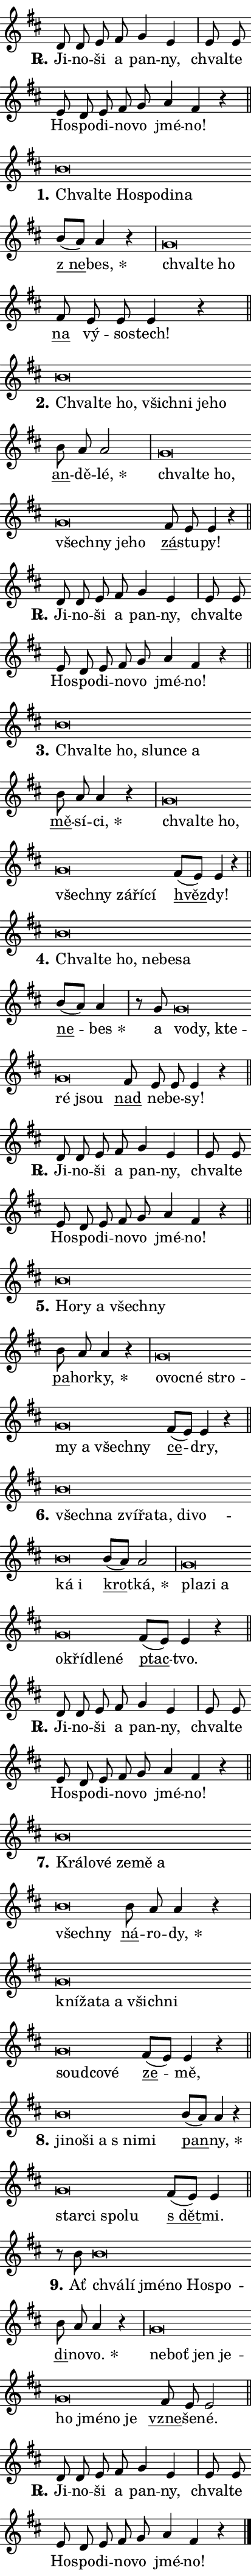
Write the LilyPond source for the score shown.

\version "2.22.1"
\header { tagline = "" }
\paper {
  indent = 0\cm
  top-margin = 0\cm
  right-margin = 0\cm
  bottom-margin = 0\cm
  left-margin = 0\cm
  paper-width = 7\cm
  page-breaking = #ly:one-page-breaking
  system-system-spacing.basic-distance = #11
  score-system-spacing.basic-distance = #11
  ragged-last = ##f
}


%% Author: Thomas Morley
%% https://lists.gnu.org/archive/html/lilypond-user/2020-05/msg00002.html
#(define (line-position grob)
"Returns position of @var[grob} in current system:
   @code{'start}, if at first time-step
   @code{'end}, if at last time-step
   @code{'middle} otherwise
"
  (let* ((col (ly:item-get-column grob))
         (ln (ly:grob-object col 'left-neighbor))
         (rn (ly:grob-object col 'right-neighbor))
         (col-to-check-left (if (ly:grob? ln) ln col))
         (col-to-check-right (if (ly:grob? rn) rn col))
         (break-dir-left
           (and
             (ly:grob-property col-to-check-left 'non-musical #f)
             (ly:item-break-dir col-to-check-left)))
         (break-dir-right
           (and
             (ly:grob-property col-to-check-right 'non-musical #f)
             (ly:item-break-dir col-to-check-right))))
        (cond ((eqv? 1 break-dir-left) 'start)
              ((eqv? -1 break-dir-right) 'end)
              (else 'middle))))

#(define (tranparent-at-line-position vctor)
  (lambda (grob)
  "Relying on @code{line-position} select the relevant enry from @var{vctor}.
Used to determine transparency,"
    (case (line-position grob)
      ((end) (not (vector-ref vctor 0)))
      ((middle) (not (vector-ref vctor 1)))
      ((start) (not (vector-ref vctor 2))))))

noteHeadBreakVisibility =
#(define-music-function (break-visibility)(vector?)
"Makes @code{NoteHead}s transparent relying on @var{break-visibility}"
#{
  \override NoteHead.transparent =
    #(tranparent-at-line-position break-visibility)
#})

#(define delete-ledgers-for-transparent-note-heads
  (lambda (grob)
    "Reads whether a @code{NoteHead} is transparent.
If so this @code{NoteHead} is removed from @code{'note-heads} from
@var{grob}, which is supposed to be @code{LedgerLineSpanner}.
As a result ledgers are not printed for this @code{NoteHead}"
    (let* ((nhds-array (ly:grob-object grob 'note-heads))
           (nhds-list
             (if (ly:grob-array? nhds-array)
                 (ly:grob-array->list nhds-array)
                 '()))
           ;; Relies on the transparent-property being done before
           ;; Staff.LedgerLineSpanner.after-line-breaking is executed.
           ;; This is fragile ...
           (to-keep
             (remove
               (lambda (nhd)
                 (ly:grob-property nhd 'transparent #f))
               nhds-list)))
      ;; TODO find a better method to iterate over grob-arrays, similiar
      ;; to filter/remove etc for lists
      ;; For now rebuilt from scratch
      (set! (ly:grob-object grob 'note-heads)  '())
      (for-each
        (lambda (nhd)
          (ly:pointer-group-interface::add-grob grob 'note-heads nhd))
        to-keep))))

hideNotes = {
  \noteHeadBreakVisibility #begin-of-line-visible
}
unHideNotes = {
  \noteHeadBreakVisibility #all-visible
}

% work-around for resetting accidentals
% https://lilypond.org/doc/v2.23/Documentation/notation/displaying-rhythms#unmetered-music
cadenzaMeasure = {
  \cadenzaOff
  \partial 1024 s1024
  \cadenzaOn
}

#(define-markup-command (accent layout props text) (markup?)
  "Underline accented syllable"
  (interpret-markup layout props
    #{\markup \override #'(offset . 4.3) \underline { #text }#}))

responsum = \markup \concat {
  "R" \hspace #-1.05 \path #0.1 #'((moveto 0 0.07) (lineto 0.9 0.8)) \hspace #0.05 "."
}

\layout {
    \context {
        \Staff
        \remove "Time_signature_engraver"
        \override LedgerLineSpanner.after-line-breaking = #delete-ledgers-for-transparent-note-heads
    }
    \context {
        \Voice {
            \override NoteHead.output-attributes = #'((class . "notehead"))
            \override Hairpin.height = #0.55
        }
    }
    \context {
        \Lyrics {
            \override StanzaNumber.output-attributes = #'((class . "stanzanumber"))
            \override LyricSpace.minimum-distance = #0.9
            \override LyricText.font-name = #"TeX Gyre Schola"
            \override LyricText.font-size = 1
            \override StanzaNumber.font-name = #"TeX Gyre Schola Bold"
            \override StanzaNumber.font-size = 1
        }
    }
}

% magnetic-lyrics.ily
%
%   written by
%     Jean Abou Samra <jean@abou-samra.fr>
%     Werner Lemberg <wl@gnu.org>
%
%   adapted by
%     Jiri Hon <jiri.hon@gmail.com>
%
% Version 2022-Apr-15

% https://www.mail-archive.com/lilypond-user@gnu.org/msg149350.html

#(define (Left_hyphen_pointer_engraver context)
   "Collect syllable-hyphen-syllable occurrences in lyrics and store
them in properties.  This engraver only looks to the left.  For
example, if the lyrics input is @code{foo -- bar}, it does the
following.

@itemize @bullet
@item
Set the @code{text} property of the @code{LyricHyphen} grob between
@q{foo} and @q{bar} to @code{foo}.

@item
Set the @code{left-hyphen} property of the @code{LyricText} grob with
text @q{foo} to the @code{LyricHyphen} grob between @q{foo} and
@q{bar}.
@end itemize

Use this auxiliary engraver in combination with the
@code{lyric-@/text::@/apply-@/magnetic-@/offset!} hook."
   (let ((hyphen #f)
         (text #f))
     (make-engraver
      (acknowledgers
       ((lyric-syllable-interface engraver grob source-engraver)
        (set! text grob)))
      (end-acknowledgers
       ((lyric-hyphen-interface engraver grob source-engraver)
        ;(when (not (grob::has-interface grob 'lyric-space-interface))
          (set! hyphen grob)));)
      ((stop-translation-timestep engraver)
       (when (and text hyphen)
         (ly:grob-set-object! text 'left-hyphen hyphen))
       (set! text #f)
       (set! hyphen #f)))))

#(define (lyric-text::apply-magnetic-offset! grob)
   "If the space between two syllables is less than the value in
property @code{LyricText@/.details@/.squash-threshold}, move the right
syllable to the left so that it gets concatenated with the left
syllable.

Use this function as a hook for
@code{LyricText@/.after-@/line-@/breaking} if the
@code{Left_@/hyphen_@/pointer_@/engraver} is active."
   (let ((hyphen (ly:grob-object grob 'left-hyphen #f)))
     (when hyphen
       (let ((left-text (ly:spanner-bound hyphen LEFT)))
         (when (grob::has-interface left-text 'lyric-syllable-interface)
           (let* ((common (ly:grob-common-refpoint grob left-text X))
                  (this-x-ext (ly:grob-extent grob common X))
                  (left-x-ext
                   (begin
                     ;; Trigger magnetism for left-text.
                     (ly:grob-property left-text 'after-line-breaking)
                     (ly:grob-extent left-text common X)))
                  ;; `delta` is the gap width between two syllables.
                  (delta (- (interval-start this-x-ext)
                            (interval-end left-x-ext)))
                  (details (ly:grob-property grob 'details))
                  (threshold (assoc-get 'squash-threshold details 0.2)))
             (when (< delta threshold)
               (let* (;; We have to manipulate the input text so that
                      ;; ligatures crossing syllable boundaries are not
                      ;; disabled.  For languages based on the Latin
                      ;; script this is essentially a beautification.
                      ;; However, for non-Western scripts it can be a
                      ;; necessity.
                      (lt (ly:grob-property left-text 'text))
                      (rt (ly:grob-property grob 'text))
                      (is-space (grob::has-interface hyphen 'lyric-space-interface))
                      (space (if is-space " " ""))
                      (space-markup (grob-interpret-markup grob " "))
                      (space-size (interval-length (ly:stencil-extent space-markup X)))
                      (extra-delta (if is-space space-size 0))
                      ;; Append new syllable.
                      (ltrt-space (if (and (string? lt) (string? rt))
                                (string-append lt space rt)
                                (make-concat-markup (list lt space rt))))
                      ;; Right-align `ltrt` to the right side.
                      (ltrt-space-markup (grob-interpret-markup
                               grob
                               (make-translate-markup
                                (cons (interval-length this-x-ext) 0)
                                (make-right-align-markup ltrt-space)))))
                 (begin
                   ;; Don't print `left-text`.
                   (ly:grob-set-property! left-text 'stencil #f)
                   ;; Set text and stencil (which holds all collected
                   ;; syllables so far) and shift it to the left.
                   (ly:grob-set-property! grob 'text ltrt-space)
                   (ly:grob-set-property! grob 'stencil ltrt-space-markup)
                   (ly:grob-translate-axis! grob (- (- delta extra-delta)) X))))))))))


#(define (lyric-hyphen::displace-bounds-first grob)
   ;; Make very sure this callback isn't triggered too early.
   (let ((left (ly:spanner-bound grob LEFT))
         (right (ly:spanner-bound grob RIGHT)))
     (ly:grob-property left 'after-line-breaking)
     (ly:grob-property right 'after-line-breaking)
     (ly:lyric-hyphen::print grob)))

squashThreshold = #0.4

\layout {
  \context {
    \Lyrics
    \consists #Left_hyphen_pointer_engraver
    \override LyricText.after-line-breaking =
      #lyric-text::apply-magnetic-offset!
    \override LyricHyphen.stencil = #lyric-hyphen::displace-bounds-first
    \override LyricText.details.squash-threshold = \squashThreshold
    \override LyricHyphen.minimum-distance = 0
    \override LyricHyphen.minimum-length = \squashThreshold
  }
}

squash = \override LyricText.details.squash-threshold = 9999
unSquash = \override LyricText.details.squash-threshold = \squashThreshold

left = \override LyricText.self-alignment-X = #LEFT
unLeft = \revert LyricText.self-alignment-X

starOffset = #(lambda (grob) 
                (let ((x_offset (ly:self-alignment-interface::aligned-on-x-parent grob)))
                  (if (= x_offset 0) 0 (+ x_offset 1.2))))

star = #(define-music-function (syllable)(string?)
"Append star separator at the end of a syllable"
#{
  \once \override LyricText.X-offset = #starOffset
  \lyricmode { \markup {
    #syllable
    \override #'((font-name . "TeX Gyre Schola Bold")) \hspace #0.2 \lower #0.65 \larger "*"
  } }
#})

starAccent = #(define-music-function (syllable)(string?)
"Append star separator at the end of a syllable and make accent"
#{
  \once \override LyricText.X-offset = #starOffset
  \lyricmode { \markup {
    \accent #syllable
    \override #'((font-name . "TeX Gyre Schola Bold")) \hspace #0.2 \lower #0.65 \larger "*"
  } }
#})

breath = #(define-music-function (syllable)(string?)
"Append breathing indicator at the end of a syllable"
#{
  \lyricmode { \markup { #syllable "+" } }
#})

optionalBreath = #(define-music-function (syllable)(string?)
"Append optional breathing indicator at the end of a syllable"
#{
  \lyricmode { \markup { #syllable "(+)" } }
#})


\score {
    <<
        \new Voice = "melody" { \cadenzaOn \key d \major \relative { d'8 d e fis g4 e \cadenzaMeasure \bar "|" e8 e \bar "" e d e \bar "" fis g \bar "" a4 fis r \cadenzaMeasure \bar "||" \break }
\relative { b'\breve*1/16 \hideNotes \breve*1/16 \bar "" \breve*1/16 \bar "" \breve*1/16 \bar "" \breve*1/16 \breve*1/16 \bar "" \unHideNotes \bar "" b8[( a)] a4 r \cadenzaMeasure \bar "|" g\breve*1/16 \hideNotes \breve*1/16 \breve*1/16 \bar "" \unHideNotes \bar "" fis8 e e e4 r \cadenzaMeasure \bar "||" \break }
\relative { b'\breve*1/16 \hideNotes \breve*1/16 \bar "" \breve*1/16 \bar "" \breve*1/16 \bar "" \breve*1/16 \bar "" \breve*1/16 \breve*1/16 \bar "" \unHideNotes \bar "" b8 a a2 \cadenzaMeasure \bar "|" g\breve*1/16 \hideNotes \breve*1/16 \bar "" \breve*1/16 \bar "" \breve*1/16 \bar "" \breve*1/16 \bar "" \breve*1/16 \breve*1/16 \bar "" \unHideNotes \bar "" fis8 e e4 r \cadenzaMeasure \bar "||" \break }
\relative { d'8 d e fis g4 e \cadenzaMeasure \bar "|" e8 e \bar "" e d e \bar "" fis g \bar "" a4 fis r \cadenzaMeasure \bar "||" \break }
\relative { b'\breve*1/16 \hideNotes \breve*1/16 \bar "" \breve*1/16 \bar "" \breve*1/16 \bar "" \breve*1/16 \breve*1/16 \bar "" \unHideNotes \bar "" b8 a a4 r \cadenzaMeasure \bar "|" g\breve*1/16 \hideNotes \breve*1/16 \bar "" \breve*1/16 \bar "" \breve*1/16 \bar "" \breve*1/16 \bar "" \breve*1/16 \bar "" \breve*1/16 \breve*1/16 \bar "" \unHideNotes \bar "" fis8[( e)] e4 r \cadenzaMeasure \bar "||" \break }
\relative { b'\breve*1/16 \hideNotes \breve*1/16 \bar "" \breve*1/16 \bar "" \breve*1/16 \bar "" \breve*1/16 \breve*1/16 \bar "" \unHideNotes \bar "" b8[( a)] a4 \cadenzaMeasure \bar "|" r8 g8 g\breve*1/16 \hideNotes \breve*1/16 \bar "" \breve*1/16 \bar "" \breve*1/16 \breve*1/16 \bar "" \unHideNotes \bar "" fis8 e e e4 r \cadenzaMeasure \bar "||" \break }
\relative { d'8 d e fis g4 e \cadenzaMeasure \bar "|" e8 e \bar "" e d e \bar "" fis g \bar "" a4 fis r \cadenzaMeasure \bar "||" \break }
\relative { b'\breve*1/16 \hideNotes \breve*1/16 \bar "" \breve*1/16 \bar "" \breve*1/16 \breve*1/16 \bar "" \unHideNotes \bar "" b8 a a4 r \cadenzaMeasure \bar "|" g\breve*1/16 \hideNotes \breve*1/16 \bar "" \breve*1/16 \bar "" \breve*1/16 \bar "" \breve*1/16 \bar "" \breve*1/16 \bar "" \breve*1/16 \breve*1/16 \bar "" \unHideNotes \bar "" fis8[( e)] e4 r \cadenzaMeasure \bar "||" \break }
\relative { b'\breve*1/16 \hideNotes \breve*1/16 \bar "" \breve*1/16 \bar "" \breve*1/16 \bar "" \breve*1/16 \bar "" \breve*1/16 \bar "" \breve*1/16 \bar "" \breve*1/16 \breve*1/16 \bar "" \unHideNotes \bar "" b8[( a)] a2 \cadenzaMeasure \bar "|" g\breve*1/16 \hideNotes \breve*1/16 \bar "" \breve*1/16 \bar "" \breve*1/16 \bar "" \breve*1/16 \breve*1/16 \bar "" \unHideNotes \bar "" fis8[( e)] e4 r \cadenzaMeasure \bar "||" \break }
\relative { d'8 d e fis g4 e \cadenzaMeasure \bar "|" e8 e \bar "" e d e \bar "" fis g \bar "" a4 fis r \cadenzaMeasure \bar "||" \break }
\relative { b'\breve*1/16 \hideNotes \breve*1/16 \bar "" \breve*1/16 \bar "" \breve*1/16 \bar "" \breve*1/16 \bar "" \breve*1/16 \bar "" \breve*1/16 \breve*1/16 \bar "" \unHideNotes \bar "" b8 a a4 r \cadenzaMeasure \bar "|" g\breve*1/16 \hideNotes \breve*1/16 \bar "" \breve*1/16 \bar "" \breve*1/16 \bar "" \breve*1/16 \bar "" \breve*1/16 \bar "" \breve*1/16 \bar "" \breve*1/16 \breve*1/16 \bar "" \unHideNotes \bar "" fis8[( e)] e4 r \cadenzaMeasure \bar "||" \break }
\relative { b'\breve*1/16 \hideNotes \breve*1/16 \bar "" \breve*1/16 \bar "" \breve*1/16 \bar "" \breve*1/16 \breve*1/16 \bar "" \unHideNotes \bar "" b8[( a)] a4 r \cadenzaMeasure \bar "|" g\breve*1/16 \hideNotes \breve*1/16 \bar "" \breve*1/16 \breve*1/16 \bar "" \unHideNotes \bar "" fis8[( e)] e4 \cadenzaMeasure \bar "||" \break }
\relative { r8 b'8 b\breve*1/16 \hideNotes \breve*1/16 \bar "" \breve*1/16 \bar "" \breve*1/16 \bar "" \breve*1/16 \breve*1/16 \bar "" \unHideNotes \bar "" b8 a a4 r \cadenzaMeasure \bar "|" g\breve*1/16 \hideNotes \breve*1/16 \bar "" \breve*1/16 \bar "" \breve*1/16 \bar "" \breve*1/16 \bar "" \breve*1/16 \bar "" \breve*1/16 \breve*1/16 \bar "" \unHideNotes \bar "" fis8 e e2 \cadenzaMeasure \bar "||" \break }
\relative { d'8 d e fis g4 e \cadenzaMeasure \bar "|" e8 e \bar "" e d e \bar "" fis g \bar "" a4 fis r \cadenzaMeasure \bar "||" \break } \bar "|." }
        \new Lyrics \lyricsto "melody" { \lyricmode { \set stanza = \responsum
Ji -- no -- ši a pan -- ny, chval -- te Ho -- spo -- di -- no -- vo jmé -- no!
\set stanza = "1."
\left Chval -- \squash te Ho -- spo -- di -- na \unLeft \unSquash \markup \accent "z ne" -- \star bes, \left chval -- \squash te ho \unLeft \unSquash \markup \accent na vý -- so -- stech!
\set stanza = "2."
\left Chval -- \squash te ho, všich -- ni je -- ho \unLeft \unSquash \markup \accent an -- dě -- \star lé, \left chval -- \squash te ho, všech -- ny je -- ho \unLeft \unSquash \markup \accent zá -- stu -- py!
\set stanza = \responsum
Ji -- no -- ši a pan -- ny, chval -- te Ho -- spo -- di -- no -- vo jmé -- no!
\set stanza = "3."
\left Chval -- \squash te ho, slun -- ce a \unLeft \unSquash \markup \accent mě -- sí -- \star ci, \left chval -- \squash te ho, všech -- ny zá -- ří -- cí \unLeft \unSquash \markup \accent hvěz -- dy!
\set stanza = "4."
\left Chval -- \squash te ho, ne -- be -- sa \unLeft \unSquash \markup \accent ne -- \star bes a \left vo -- \squash dy, kte -- ré jsou \unLeft \unSquash \markup \accent nad ne -- be -- sy!
\set stanza = \responsum
Ji -- no -- ši a pan -- ny, chval -- te Ho -- spo -- di -- no -- vo jmé -- no!
\set stanza = "5."
\left Ho -- \squash ry a všech -- ny \unLeft \unSquash \markup \accent pa -- hor -- \star ky, \left o -- \squash voc -- né stro -- my a všech -- ny \unLeft \unSquash \markup \accent ce -- dry,
\set stanza = "6."
\left všech -- \squash na zví -- řa -- ta, di -- vo -- ká i \unLeft \unSquash \markup \accent kro -- \star tká, \left pla -- \squash zi a okří -- dle -- né \unLeft \unSquash \markup \accent ptac -- tvo.
\set stanza = \responsum
Ji -- no -- ši a pan -- ny, chval -- te Ho -- spo -- di -- no -- vo jmé -- no!
\set stanza = "7."
\left Krá -- \squash lo -- vé ze -- mě a všech -- ny \unLeft \unSquash \markup \accent ná -- ro -- \star dy, \left kní -- \squash ža -- ta a všich -- ni soud -- co -- vé \unLeft \unSquash \markup \accent ze -- mě,
\set stanza = "8."
\left ji -- \squash no -- ši a "s ni" -- mi \unLeft \unSquash \markup \accent pan -- \star ny, \left star -- \squash ci spo -- lu \unLeft \unSquash \markup \accent "s dět" -- mi.
\set stanza = "9."
Ať \left chvá -- \squash lí jmé -- no Ho -- spo -- \unLeft \unSquash \markup \accent di -- no -- \star vo. \left ne -- \squash boť jen je -- ho jmé -- no je \unLeft \unSquash \markup \accent vzne -- še -- né.
\set stanza = \responsum
Ji -- no -- ši a pan -- ny, chval -- te Ho -- spo -- di -- no -- vo jmé -- no! } }
    >>
    \layout {}
}
